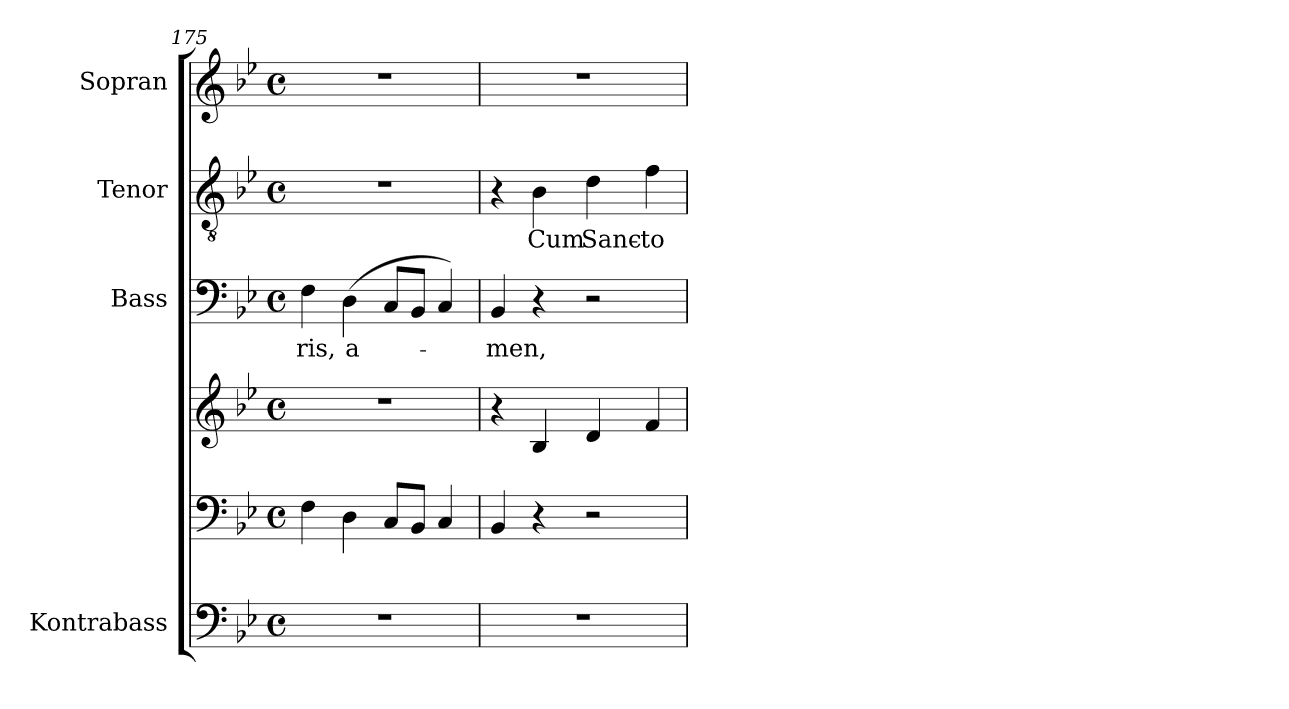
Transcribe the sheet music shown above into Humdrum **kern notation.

**kern	**kern	**kern	**kern	**text	**kern	**text	**kern
*part5	*part4	*part4	*part3	*part3	*part2	*part2	*part1
*staff6	*staff5	*staff4	*staff3	*staff3	*staff2	*staff2	*staff1
*I"Kontrabass	*	*	*I"Bass	*	*I"Tenor	*	*I"Sopran
*I'Kb.	*	*	*I'B.	*	*I'T.	*	*I'S.
*clefF4	*clefF4	*clefG2	*clefF4	*	*clefGv2	*	*clefG2
*ITrd7c12	*	*	*	*	*	*	*
*k[b-e-]	*k[b-e-]	*k[b-e-]	*k[b-e-]	*	*k[b-e-]	*	*k[b-e-]
*B-:	*B-:	*B-:	*B-:	*	*B-:	*	*B-:
*M4/4	*M4/4	*M4/4	*M4/4	*	*M4/4	*	*M4/4
*met(c)	*met(c)	*met(c)	*met(c)	*	*met(c)	*	*met(c)
=175	=175	=175	=175	=175	=175	=175	=175
!	!	!	!	!LO:LY:b	!	!	!
1r	4F\	1r	4F\	-ris,	1r	.	1r
!	!	!	!	!LO:LY:b	!	!	!
.	4D\	.	(>4D\	a-	.	.	.
.	8C/L	.	8C/L	.	.	.	.
.	8BB-/J	.	8BB-/J	.	.	.	.
.	4C/	.	4C/)	.	.	.	.
=176	=176	=176	=176	=176	=176	=176	=176
!	!	!	!	!LO:LY:b	!	!	!
1r	4BB-/	4r	4BB-/	-men,	4r	.	1r
!	!	!	!	!	!	!LO:LY:b	!
.	4r	4B-/	4r	.	4B-\	Cum	.
!	!	!	!	!	!	!LO:LY:b	!
.	2r	4d/	2r	.	4d\	Sanc-	.
!	!	!	!	!	!	!LO:LY:b	!
.	.	4f/	.	.	4f\	-to	.
=	=	=	=	=	=	=	=
*-	*-	*-	*-	*-	*-	*-	*-
